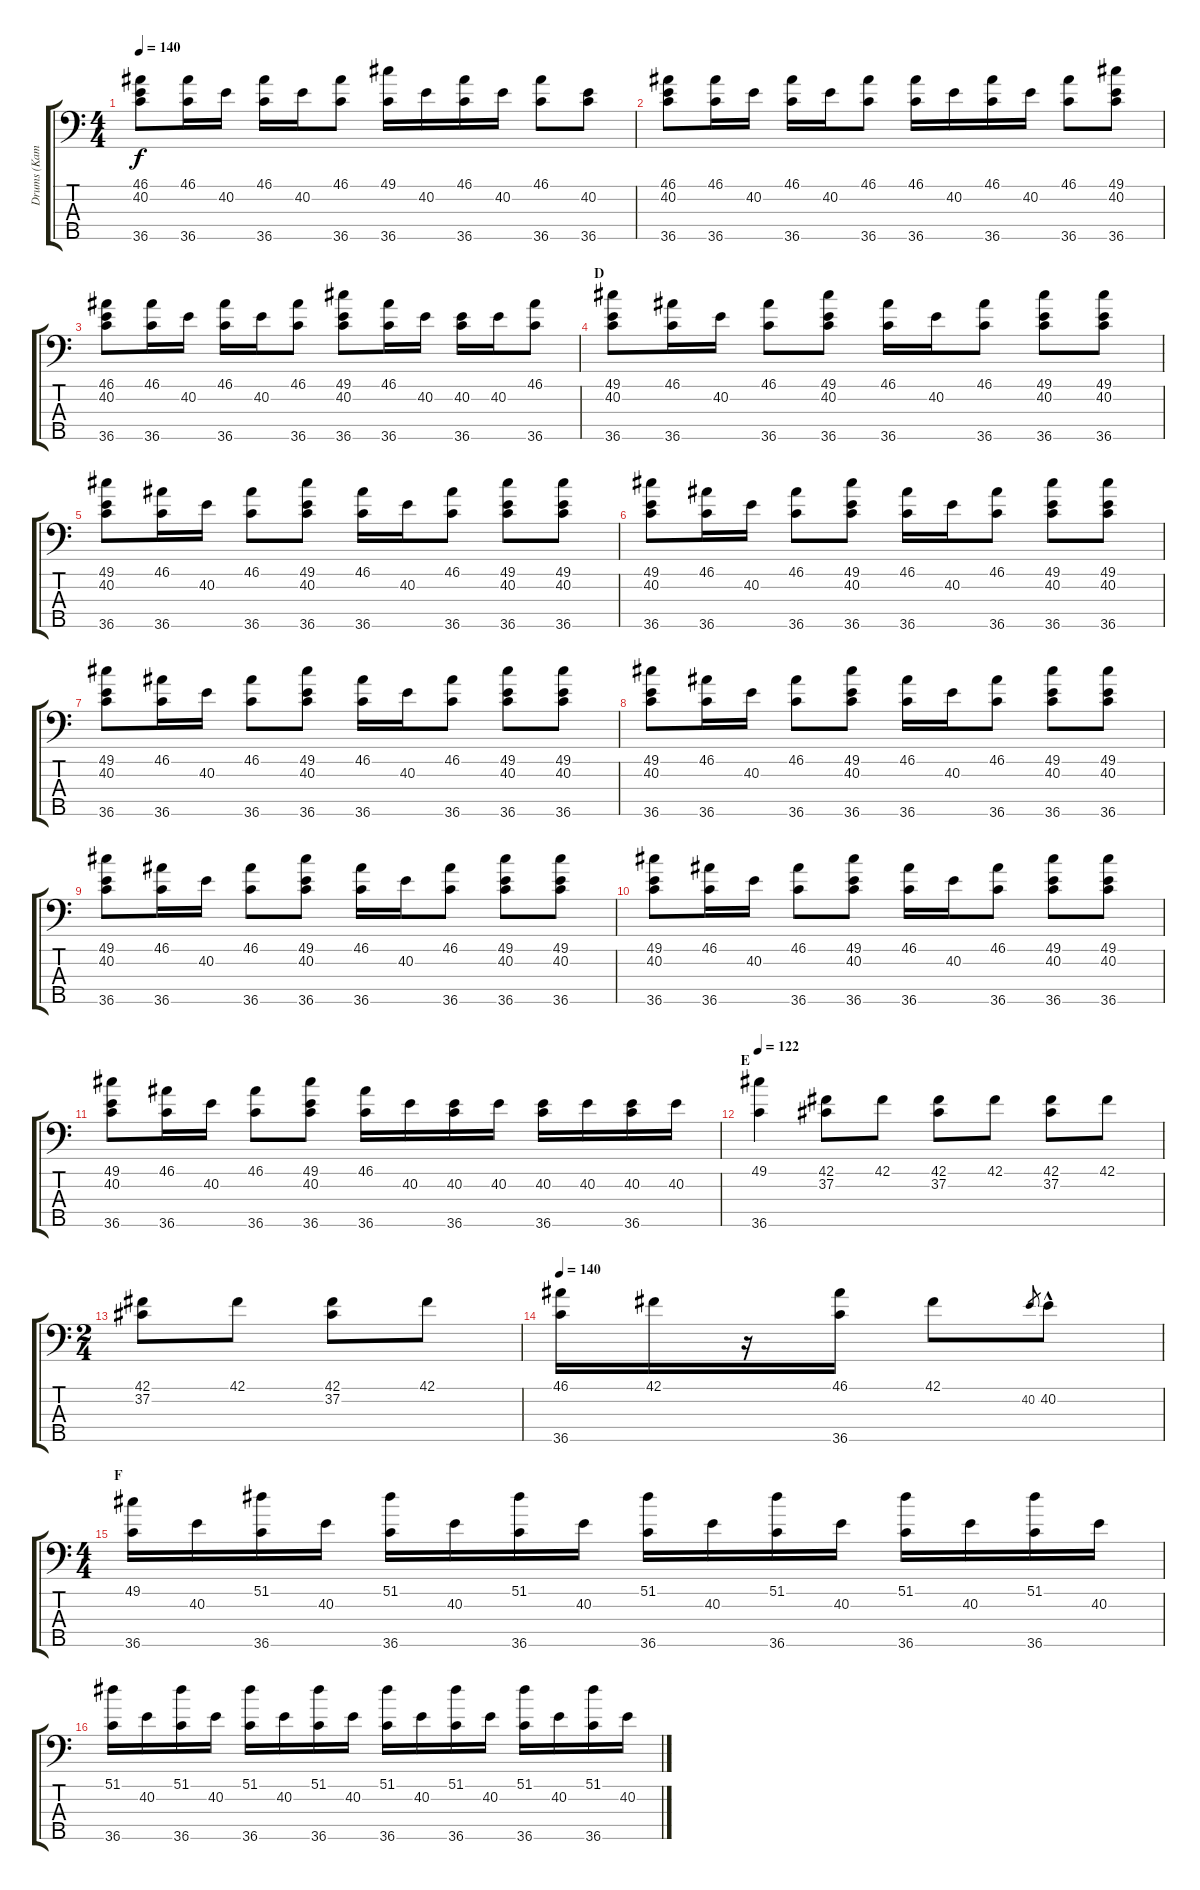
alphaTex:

\track ("Drums (Kamijyo)" "Drums (Kam") {instrument acousticgrandpiano}
\staff {score tabs}
\tuning (C-1 C-1 C-1 C-1 C-1) {hide}
\ts (4 4)
\tempo 140
\clef f4
\ks c
(46.1 40.2 36.5).8{dy f} (46.1 36.5).16 40.2.16 (46.1 36.5).16 40.2.16 (46.1 36.5).8 (49.1 36.5).16 40.2.16 (46.1 36.5).16 40.2.16 (46.1 36.5).8 (40.2 36.5).8 |
(46.1 40.2 36.5).8 (46.1 36.5).16 40.2.16 (46.1 36.5).16 40.2.16 (46.1 36.5).8 (46.1 36.5).16 40.2.16 (46.1 36.5).16 40.2.16 (46.1 36.5).8 (49.1 40.2 36.5).8 |
(46.1 40.2 36.5).8 (46.1 36.5).16 40.2.16 (46.1 36.5).16 40.2.16 (46.1 36.5).8 (49.1 40.2 36.5).8 (46.1 36.5).16 40.2.16 (40.2 36.5).16 40.2.16 (46.1 36.5).8 |
\section ("" "D")
(49.1 40.2 36.5).8 (46.1 36.5).16 40.2.16 (46.1 36.5).8 (49.1 40.2 36.5).8 (46.1 36.5).16 40.2.16 (46.1 36.5).8 (49.1 40.2 36.5).8 (49.1 40.2 36.5).8 |
(49.1 40.2 36.5).8 (46.1 36.5).16 40.2.16 (46.1 36.5).8 (49.1 40.2 36.5).8 (46.1 36.5).16 40.2.16 (46.1 36.5).8 (49.1 40.2 36.5).8 (49.1 40.2 36.5).8 |
(49.1 40.2 36.5).8 (46.1 36.5).16 40.2.16 (46.1 36.5).8 (49.1 40.2 36.5).8 (46.1 36.5).16 40.2.16 (46.1 36.5).8 (49.1 40.2 36.5).8 (49.1 40.2 36.5).8 |
(49.1 40.2 36.5).8 (46.1 36.5).16 40.2.16 (46.1 36.5).8 (49.1 40.2 36.5).8 (46.1 36.5).16 40.2.16 (46.1 36.5).8 (49.1 40.2 36.5).8 (49.1 40.2 36.5).8 |
(49.1 40.2 36.5).8 (46.1 36.5).16 40.2.16 (46.1 36.5).8 (49.1 40.2 36.5).8 (46.1 36.5).16 40.2.16 (46.1 36.5).8 (49.1 40.2 36.5).8 (49.1 40.2 36.5).8 |
(49.1 40.2 36.5).8 (46.1 36.5).16 40.2.16 (46.1 36.5).8 (49.1 40.2 36.5).8 (46.1 36.5).16 40.2.16 (46.1 36.5).8 (49.1 40.2 36.5).8 (49.1 40.2 36.5).8 |
(49.1 40.2 36.5).8 (46.1 36.5).16 40.2.16 (46.1 36.5).8 (49.1 40.2 36.5).8 (46.1 36.5).16 40.2.16 (46.1 36.5).8 (49.1 40.2 36.5).8 (49.1 40.2 36.5).8 |
(49.1 40.2 36.5).8 (46.1 36.5).16 40.2.16 (46.1 36.5).8 (49.1 40.2 36.5).8 (46.1 36.5).16 40.2.16 (40.2 36.5).16 40.2.16 (40.2 36.5).16 40.2.16 (40.2 36.5).16 40.2.16 |
\section ("" "E")
\tempo 122
(49.1 36.5).4 (42.1 37.2).8 42.1.8 (42.1 37.2).8 42.1.8 (42.1 37.2).8 42.1.8 |
\ts (2 4)
(42.1 37.2).8 42.1.8 (42.1 37.2).8 42.1.8 |
\tempo 140
(46.1 36.5).16 42.1.16 r.16 (46.1 36.5).16 42.1.8 40.2.8{gr} 40.2{hac}.8 |
\ts (4 4)
\section ("" "F")
(49.1 36.5).16 40.2.16 (51.1 36.5).16 40.2.16 (51.1 36.5).16 40.2.16 (51.1 36.5).16 40.2.16 (51.1 36.5).16 40.2.16 (51.1 36.5).16 40.2.16 (51.1 36.5).16 40.2.16 (51.1 36.5).16 40.2.16 |
(51.1 36.5).16 40.2.16 (51.1 36.5).16 40.2.16 (51.1 36.5).16 40.2.16 (51.1 36.5).16 40.2.16 (51.1 36.5).16 40.2.16 (51.1 36.5).16 40.2.16 (51.1 36.5).16 40.2.16 (51.1 36.5).16 40.2.16
